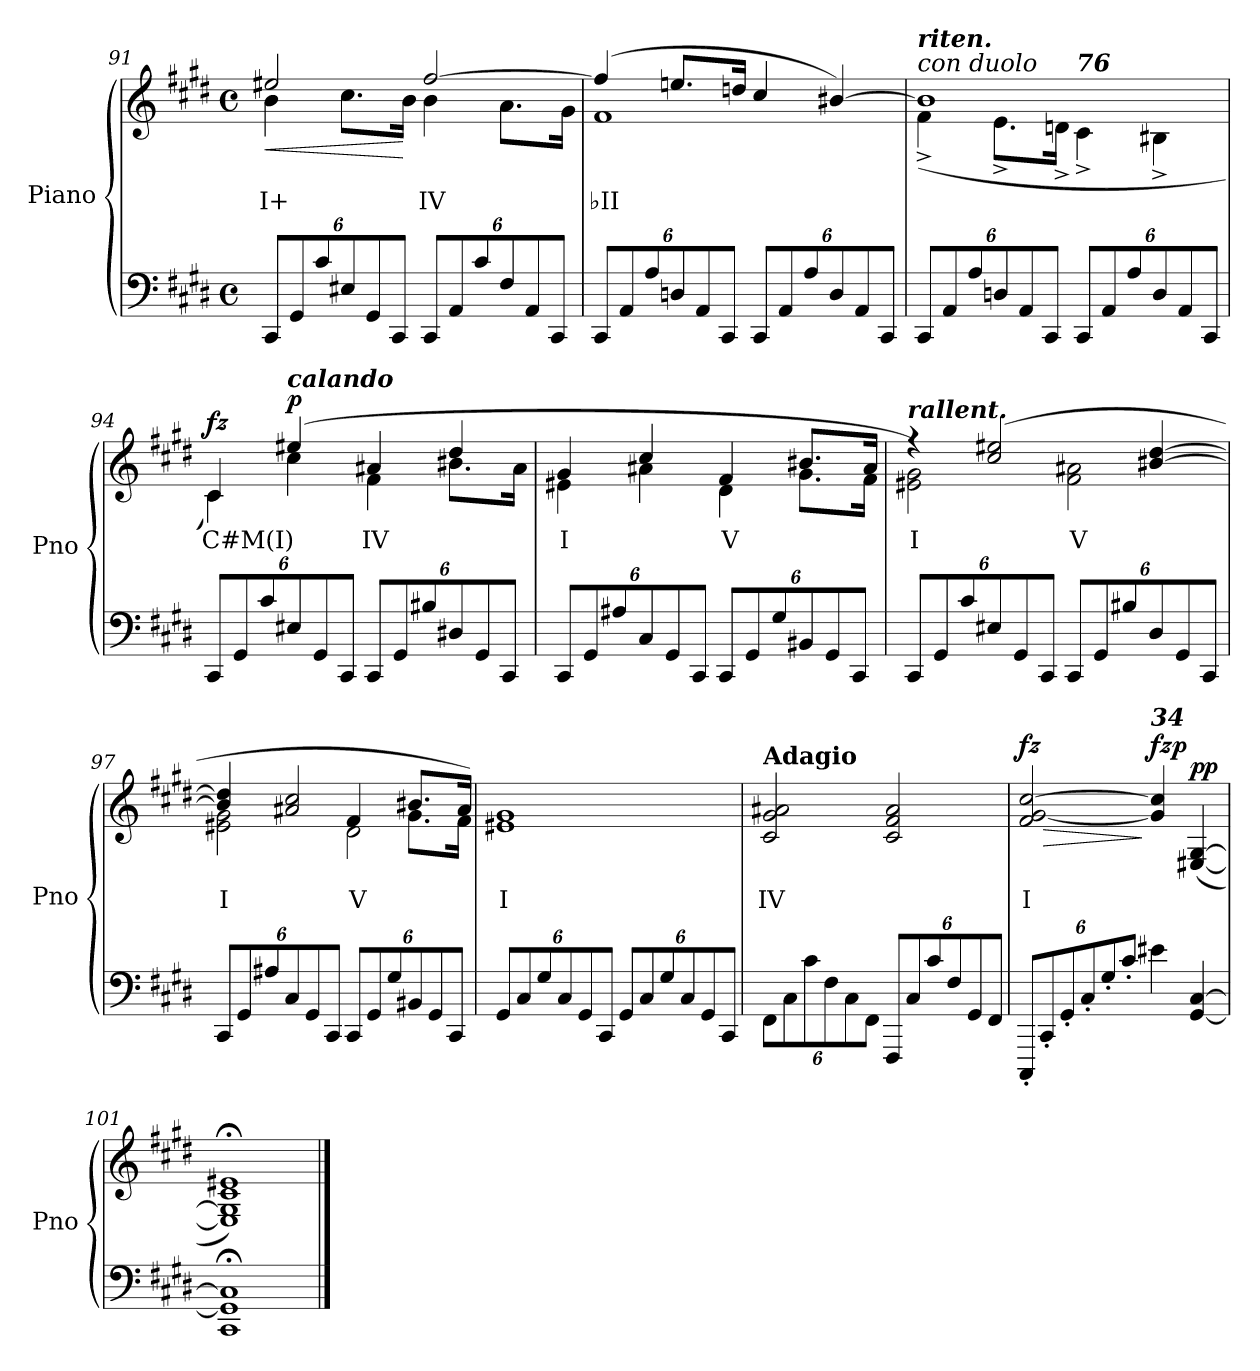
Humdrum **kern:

**kern	**kern	**text	**dynam
*part1	*part1	*part1	*part1
*staff2	*staff1	*staff1	*staff1/2
*I"Piano	*	*	*
*I'Pno	*	*	*
*clefF4	*clefG2	*	*
*k[f#c#g#d#]	*k[f#c#g#d#]	*	*
*M4/4	*M4/4	*	*
*met(c)	*met(c)	*	*
*Xbrackettup	*	*	*
=91	=91	=91	=91
!	!	!LO:LY:b	!LO:HP:b
*	*^	*	*
12CC#/L	2ee#X/	4b\	I+	<
12GG#/	.	.	.	.
12c#/	.	.	.	.
12E#X/	.	8.cc#\L	.	.
12GG#/	.	.	.	.
12CC#/J	.	.	.	.
.	.	16b\Jk	.	[
!	!	!	!LO:LY:b	!
12CC#/L	[2ff#/	4b\	IV	.
12AA/	.	.	.	.
12c#/	.	.	.	.
12F#/	.	8.a\L	.	.
12AA/	.	.	.	.
12CC#/J	.	.	.	.
.	.	16g#\Jk	.	.
!!LO:LB:g=z	!!
=92	=92	=92	=92	=92
!	!	!	!LO:LY:b	!
12CC#/L	(>4ff#/]	1f#	♭II	.
12AA/	.	.	.	.
12A/	.	.	.	.
12Dn/	8.een/L	.	.	.
12AA/	.	.	.	.
12CC#/J	.	.	.	.
.	16ddn/Jk	.	.	.
12CC#/L	4cc#/	.	.	.
12AA/	.	.	.	.
12A/	.	.	.	.
12D/	[4b#X/)	.	.	.
12AA/	.	.	.	.
12CC#/J	.	.	.	.
=93	=93	=93	=93	=93
!	!LO:TX:a:i:t=con duolo	!	!	!
!	!LO:TX:a:Bi:t=riten.	!	!	!
12CC#/L	1b#]	(>4f#^\	.	.
12AA/	.	.	.	.
12A/	.	.	.	.
12Dn/	.	8.e^\L	.	.
12AA/	.	.	.	.
12CC#/J	.	.	.	.
.	.	16dn^\Jk	.	.
!	!	!LO:TX:a:Bi:t=76	!	!
12CC#/L	.	4c#^\	.	.
12AA/	.	.	.	.
12A/	.	.	.	.
12D/	.	4B#X^\	.	.
12AA/	.	.	.	.
12CC#/J	.	.	.	.
=94	=94	=94	=94	=94
!	!	!	!LO:LY:b	!LO:DY:b
12CC#/L	4c#/	4c#\)	C#M(I)	fz
12GG#/	.	.	.	.
12c#/	.	.	.	.
!	!LO:TX:a:Bi:t=calando	!	!	!
!	!	!	!	!LO:DY:b
12E#X/	(>4ee#X/	4cc#\	.	p
12GG#/	.	.	.	.
12CC#/J	.	.	.	.
!	!	!	!LO:LY:b	!
12CC#/L	4a#X/	4f#\	IV	.
12GG#/	.	.	.	.
12B#X/	.	.	.	.
12D#X/	4dd#/	8.b#X\L	.	.
12GG#/	.	.	.	.
12CC#/J	.	.	.	.
.	.	16a#\Jk	.	.
!!LO:LB:g=z	!!
=95	=95	=95	=95	=95
!	!	!	!LO:LY:b	!
12CC#/L	4g#/	4e#X\	I	.
12GG#/	.	.	.	.
12A#X/	.	.	.	.
12C#/	4cc#/	4a#X\	.	.
12GG#/	.	.	.	.
12CC#/J	.	.	.	.
!	!	!	!LO:LY:b	!
12CC#/L	4f#/	4d#\	V	.
12GG#/	.	.	.	.
12G#/	.	.	.	.
12BB#X/	8.b#X/L	8.g#\L	.	.
12GG#/	.	.	.	.
12CC#/J	.	.	.	.
.	16a#/Jk	16f#\Jk	.	.
=96	=96	=96	=96	=96
!	!LO:TX:a:Bi:t=rallent.	!	!	!
!	!	!	!LO:LY:b	!
12CC#/L	4r	2e#X\ 2g#\)	I	.
12GG#/	.	.	.	.
12c#/	.	.	.	.
12E#X/	(>2cc#/ 2ee#X/	.	.	.
12GG#/	.	.	.	.
12CC#/J	.	.	.	.
!	!	!	!LO:LY:b	!
12CC#/L	.	2f#\ 2a#X\	V	.
12GG#/	.	.	.	.
12B#X/	.	.	.	.
12D#/	[4b#X/ [4dd#/	.	.	.
12GG#/	.	.	.	.
12CC#/J	.	.	.	.
=97	=97	=97	=97	=97
!	!	!	!LO:LY:b	!
*	*	*^	*	*
12CC#/L	4b#/] 4dd#/]	2e#X\ 2g#\	2ryy	I	.
12GG#/	.	.	.	.	.
12A#X/	.	.	.	.	.
12C#/	2a#X/ 2cc#/	.	.	.	.
12GG#/	.	.	.	.	.
12CC#/J	.	.	.	.	.
!	!	!	!	!LO:LY:b	!
12CC#/L	.	2d#\	4f#/	V	.
12GG#/	.	.	.	.	.
12G#/	.	.	.	.	.
12BB#X/	8.b#X/L	.	8.g#\L	.	.
12GG#/	.	.	.	.	.
12CC#/J	.	.	.	.	.
.	16a#/Jk)	.	16f#\Jk	.	.
!!LO:LB:g=z
=98	=98	=98	=98	=98	=98
!	!	!	!	!LO:LY:b	!
*	*v	*v	*v	*	*
12GG#/L	1e#X 1g#	I	.
12C#/	.	.	.
12G#/	.	.	.
12C#/	.	.	.
12GG#/	.	.	.
12CC#/J	.	.	.
12GG#/L	.	.	.
12C#/	.	.	.
12G#/	.	.	.
12C#/	.	.	.
12GG#/	.	.	.
12CC#/J	.	.	.
=99	=99	=99	=99
!	!LO:TX:a:B:t=Adagio	!	!
!	!	!LO:LY:b	!
12FF#\L	2c#/ 2g#/ 2a#X/	IV	.
12C#\	.	.	.
12c#\	.	.	.
12F#\	.	.	.
12C#\	.	.	.
12FF#\J	.	.	.
12FFF#/L	2c#/ 2f#/ 2a#/	.	.
12C#/	.	.	.
12c#/	.	.	.
12F#/	.	.	.
12GG#/	.	.	.
12FF#/J	.	.	.
=100	=100	=100	=100
!	!	!LO:LY:b	!LO:HP:b
!	!	!	!LO:DY:n=1:b=2
12CCC#'/L	2f#/ [2g#/ [2cc#/	I	> fz
12CC#'/	.	.	.
12GG#'/	.	.	.
12C#'/	.	.	.
12G#'/	.	.	.
12c#'/J	.	.	.
!	!LO:TX:a:Bi:t=34	!	!
!	!	!	!LO:DY:n=2:b=2
!	!	!	!LO:DY:n=3:b
4e#X\	4g#/] 4cc#/]	.	] fz p
!	!	!	!LO:DY:n=4:b
[4GG#/ [4C#/	(>[4E#X/ [4G#/	.	pp
=101	=101	=101	=101
1CC#; 1GG#]; 1C#];	1E#];< 1G#];< 1c#;< 1e#X;<)	.	.
==	==	==	==
*-	*-	*-	*-
